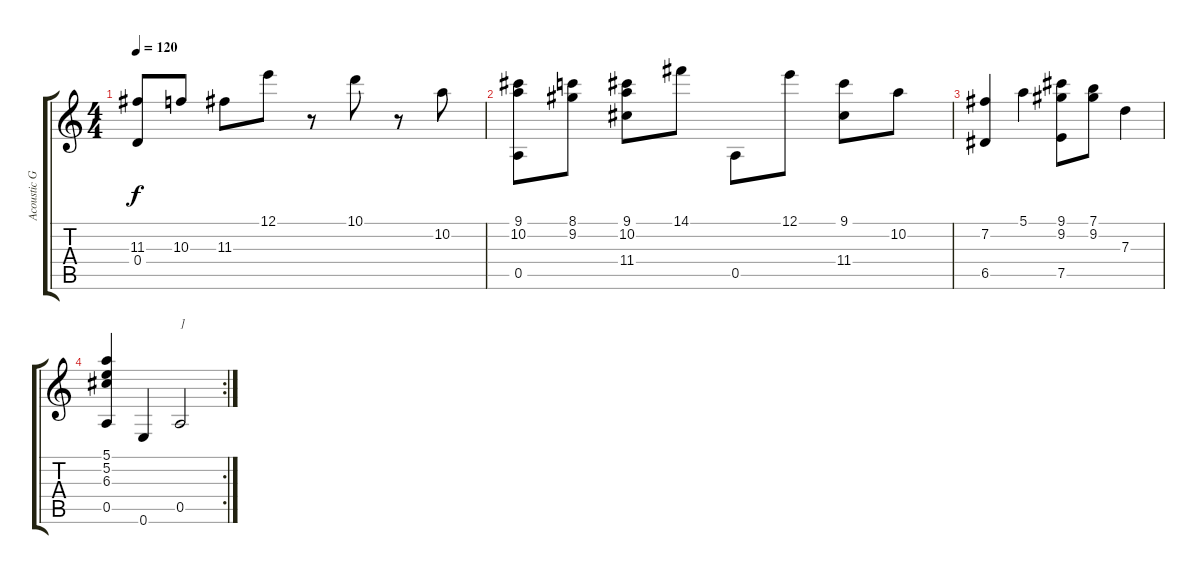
\track ("Acoustic Guitar" "Acoustic G") {instrument acousticguitarsteel}
\staff {score tabs}
\tuning (E4 B3 G3 D3 A2 E2) {hide}
\ts (4 4)
\tempo 120
\clef g2
\ks c
(11.3 0.4).8{dy f} 10.3.8 11.3.8 12.1.8 r.8 10.1.8 r.8 10.2.8 |
(9.1 10.2 0.5).8 (8.1 9.2).8 (9.1 10.2 11.4).8 14.1.8 0.5.8 12.1.8 (9.1 11.4).8 10.2.8 |
(7.2 6.5).4 5.1.4 (9.1 9.2 7.5).8 (7.1 9.2).8 7.3.4 |
\rc 2
(5.1 5.2 6.3 0.5).4 0.6.4 0.5.2{txt "]"}
